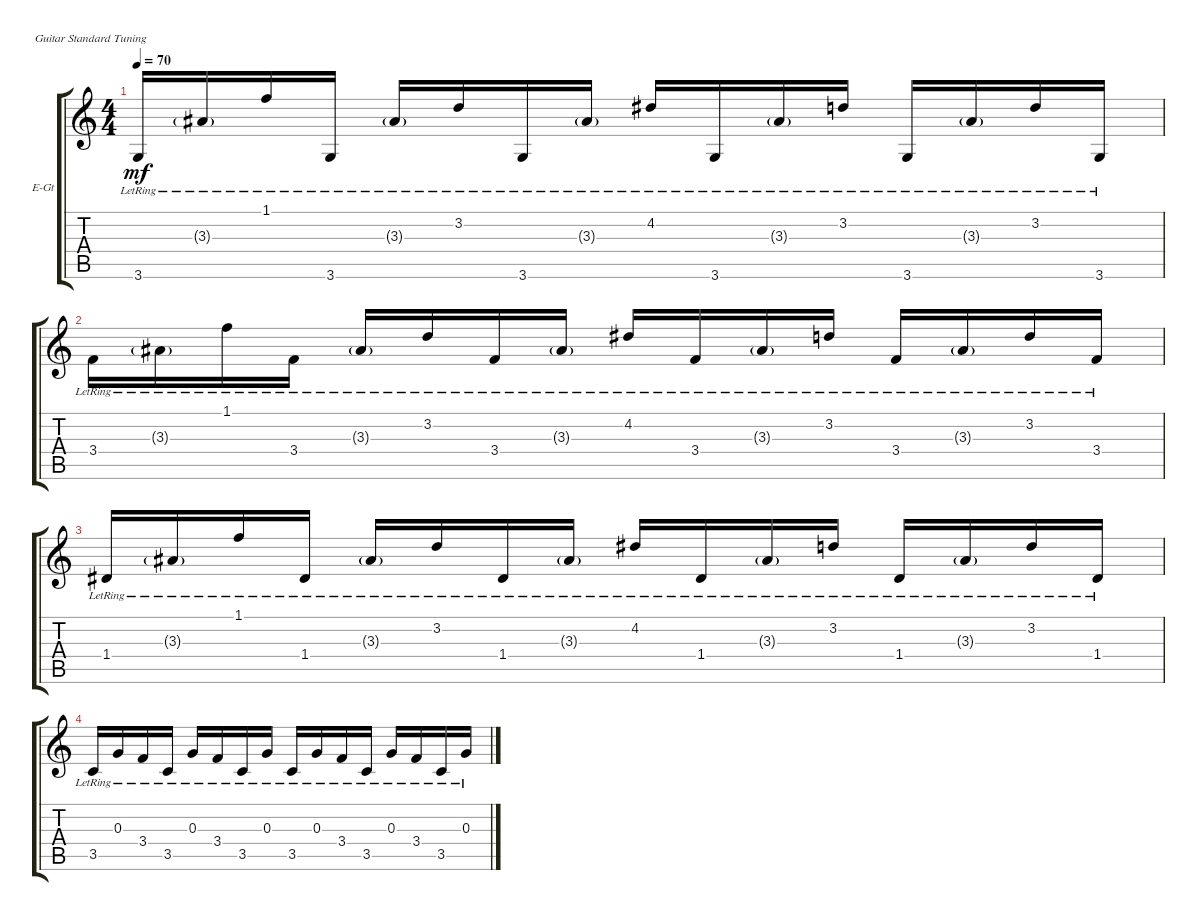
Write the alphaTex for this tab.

\defaultSystemsLayout 4
\bracketExtendMode groupsimilarinstruments
\firstSystemTrackNameOrientation horizontal
\otherSystemsTrackNameOrientation horizontal
\track ("Electric Guitar" "E-Gt") {instrument electricguitarclean}
\staff {score tabs}
\tuning (E4 B3 G3 D3 A2 E2)
\ts (4 4)
\tempo 70
\clef g2
\ks c
3.6{lr}.16{dy mf instrument electricguitarclean} 3.3{g lr}.16 1.1{lr}.16 3.6{lr}.16 3.3{g lr}.16 3.2{lr}.16 3.6{lr}.16 3.3{g lr}.16 4.2{lr}.16 3.6{lr}.16 3.3{g lr}.16 3.2{lr}.16 3.6{lr}.16 3.3{g lr}.16 3.2{lr}.16 3.6{lr}.16 |
3.4{lr}.16 3.3{g lr}.16 1.1{lr}.16 3.4{lr}.16 3.3{g lr}.16 3.2{lr}.16 3.4{lr}.16 3.3{g lr}.16 4.2{lr}.16 3.4{lr}.16 3.3{g lr}.16 3.2{lr}.16 3.4{lr}.16 3.3{g lr}.16 3.2{lr}.16 3.4{lr}.16 |
1.4{lr}.16 3.3{g lr}.16 1.1{lr}.16 1.4{lr}.16 3.3{g lr}.16 3.2{lr}.16 1.4{lr}.16 3.3{g lr}.16 4.2{lr}.16 1.4{lr}.16 3.3{g lr}.16 3.2{lr}.16 1.4{lr}.16 3.3{g lr}.16 3.2{lr}.16 1.4{lr}.16 |
3.5{lr}.16 0.3{lr}.16 3.4{lr}.16 3.5{lr}.16 0.3{lr}.16 3.4{lr}.16 3.5{lr}.16 0.3{lr}.16 3.5{lr}.16 0.3{lr}.16 3.4{lr}.16 3.5{lr}.16 0.3{lr}.16 3.4{lr}.16 3.5{lr}.16 0.3{lr}.16
